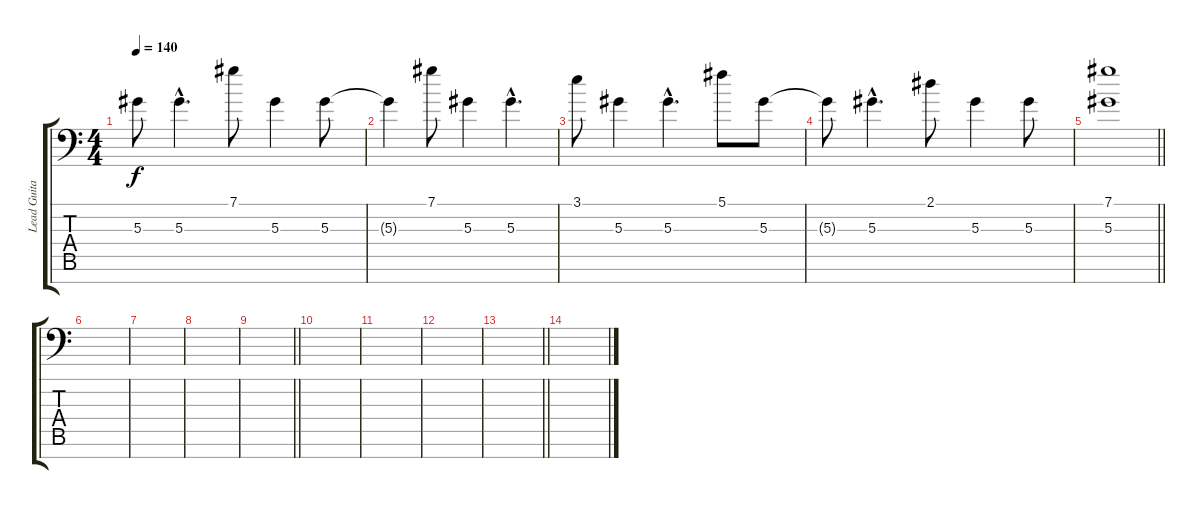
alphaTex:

\track ("Lead Guitar #2" "Lead Guita") {instrument distortionguitar}
\staff {score tabs}
\tuning (Db4 Ab3 Eb3 Db3 Ab2 Eb2 Ab1) {hide}
\ts (4 4)
\tempo 140
\clef f4
\ks c
5.3{t}.8{dy f} 5.3{hac}.4{d} 7.1.8 5.3.4 5.3.8 |
5.3{t}.4 7.1.8 5.3.4 5.3{hac}.4{d} |
3.1.8 5.3.4 5.3{hac}.4{d} 5.1.8 5.3.8 |
5.3{t}.8 5.3{hac}.4{d} 2.1.8 5.3.4 5.3.8 |
\barLineRight lightlight
(7.1 5.3).1 |
\section ("" "")
|
|
|
\barLineRight lightlight
|
|
|
|
\barLineRight lightlight
|
\section ("" "")
